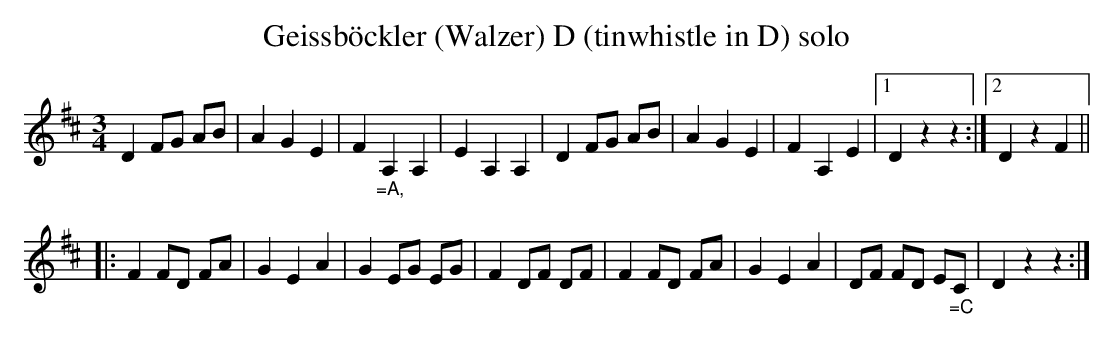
X:1
T:Geissb\"ockler (Walzer) D (tinwhistle in D) solo
M:3/4
L:1/8
K:D transpose=12
D2 FG AB | A2G2E2 | F2"_=A,"A,2A,2 | E2A,2A,2 | D2 FG AB | A2G2E2 | F2A,2E2 |1 D2z2z2 :|2 D2z2F2 ||
|: F2 FD FA | G2E2A2 | G2EG EG | F2 DF DF | F2 FD FA | G2E2A2 | DF FD E"_=C"C | D2z2z2 :|
